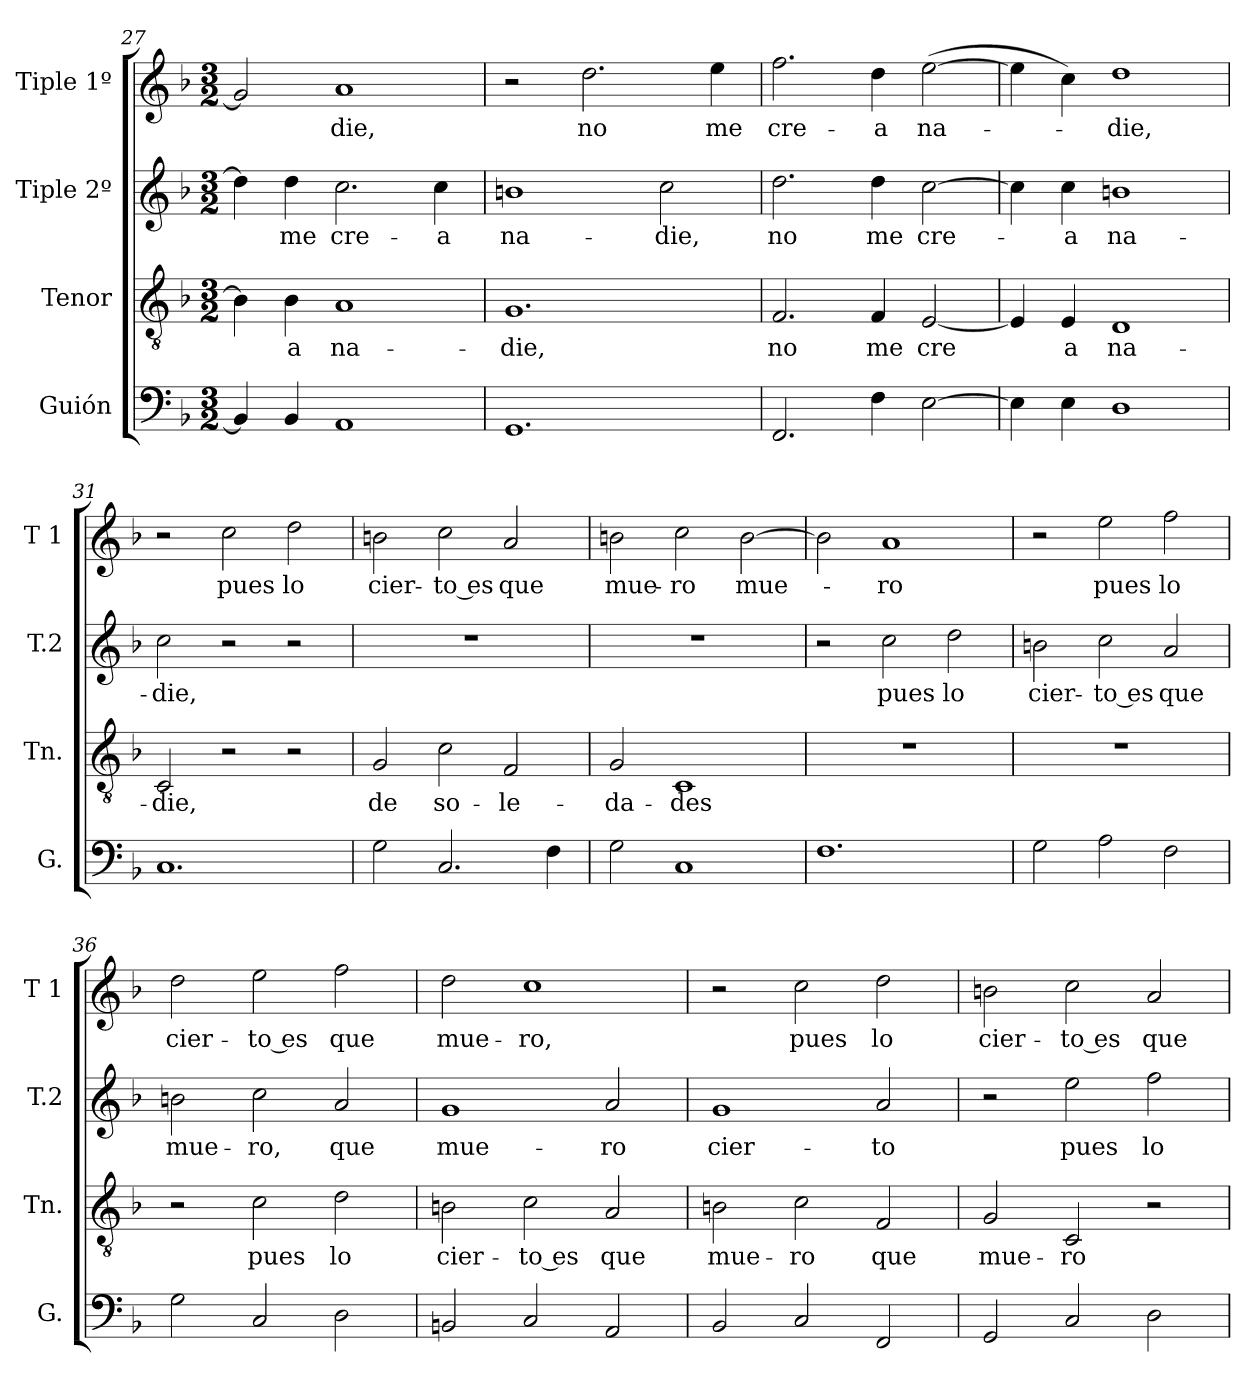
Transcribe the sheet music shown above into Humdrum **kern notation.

**kern	**kern	**text	**kern	**text	**kern	**text
*part4	*part3	*part3	*part2	*part2	*part1	*part1
*staff4	*staff3	*staff3	*staff2	*staff2	*staff1	*staff1
*I"Guión	*I"Tenor	*	*I"Tiple 2º	*	*I"Tiple 1º	*
*I'G.	*I'Tn.	*	*I'T.2	*	*I'T 1	*
*clefF4	*clefGv2	*	*clefG2	*	*clefG2	*
*k[b-]	*k[b-]	*	*k[b-]	*	*k[b-]	*
*M3/2	*M3/2	*	*M3/2	*	*M3/2	*
=27	=27	=27	=27	=27	=27	=27
4BB-]	4B-]	.	4dd]	.	2g]	.
4BB-	4B-	-a	4dd	me	.	.
1AA	1A	na-	2.cc	cre-	1a	-die,
.	.	.	4cc	-a	.	.
=28	=28	=28	=28	=28	=28	=28
1.GG	1.G	-die,	1bn	na-	2r	.
.	.	.	.	.	2.dd	no
.	.	.	2cc	-die,	.	.
.	.	.	.	.	4ee	me
=29	=29	=29	=29	=29	=29	=29
2.FF	2.F	no	2.dd	no	2.ff	cre-
4F	4F	me	4dd	me	4dd	-a
[2E	[2E	cre	[2cc	cre-	([2ee	na-
=30	=30	=30	=30	=30	=30	=30
4E]	4E]	.	4cc]	.	4ee]	.
4E	4E	-a	4cc	-a	4cc)	.
1D	1D	na-	1bn	na-	1dd	-die,
=31	=31	=31	=31	=31	=31	=31
1.C	2C	-die,	2cc	-die,	2r	.
.	2r	.	2r	.	2cc	pues
.	2r	.	2r	.	2dd	lo
=32	=32	=32	=32	=32	=32	=32
2G	2G	de	1.r	.	2bn	cier-
2.C	2c	so-	.	.	2cc	-to es
.	2F	-le-	.	.	2a	que
4F	.	.	.	.	.	.
=33	=33	=33	=33	=33	=33	=33
2G	2G	-da-	1.r	.	2bn	mue-
1C	1C	-des	.	.	2cc	-ro
.	.	.	.	.	[2b	mue-
=34	=34	=34	=34	=34	=34	=34
1.F	1.r	.	2r	.	2b]	.
.	.	.	2cc	pues	1a	-ro
.	.	.	2dd	lo	.	.
=35	=35	=35	=35	=35	=35	=35
2G	1.r	.	2bn	cier-	2r	.
2A	.	.	2cc	-to es	2ee	pues
2F	.	.	2a	que	2ff	lo
=36	=36	=36	=36	=36	=36	=36
2G	2r	.	2bn	mue-	2dd	cier-
2C	2c	pues	2cc	-ro,	2ee	-to es
2D	2d	lo	2a	que	2ff	que
=37	=37	=37	=37	=37	=37	=37
2BBn	2Bn	cier-	1g	mue-	2dd	mue-
2C	2c	-to es	.	.	1cc	-ro,
2AA	2A	que	2a	-ro	.	.
=38	=38	=38	=38	=38	=38	=38
2BB-	2Bn	mue-	1g	cier-	2r	.
2C	2c	-ro	.	.	2cc	pues
2FF	2F	que	2a	-to	2dd	lo
=39	=39	=39	=39	=39	=39	=39
2GG	2G	mue-	2r	.	2bn	cier-
2C	2C	-ro	2ee	pues	2cc	-to es
2D	2r	.	2ff	lo	2a	que
=	=	=	=	=	=	=
*-	*-	*-	*-	*-	*-	*-
